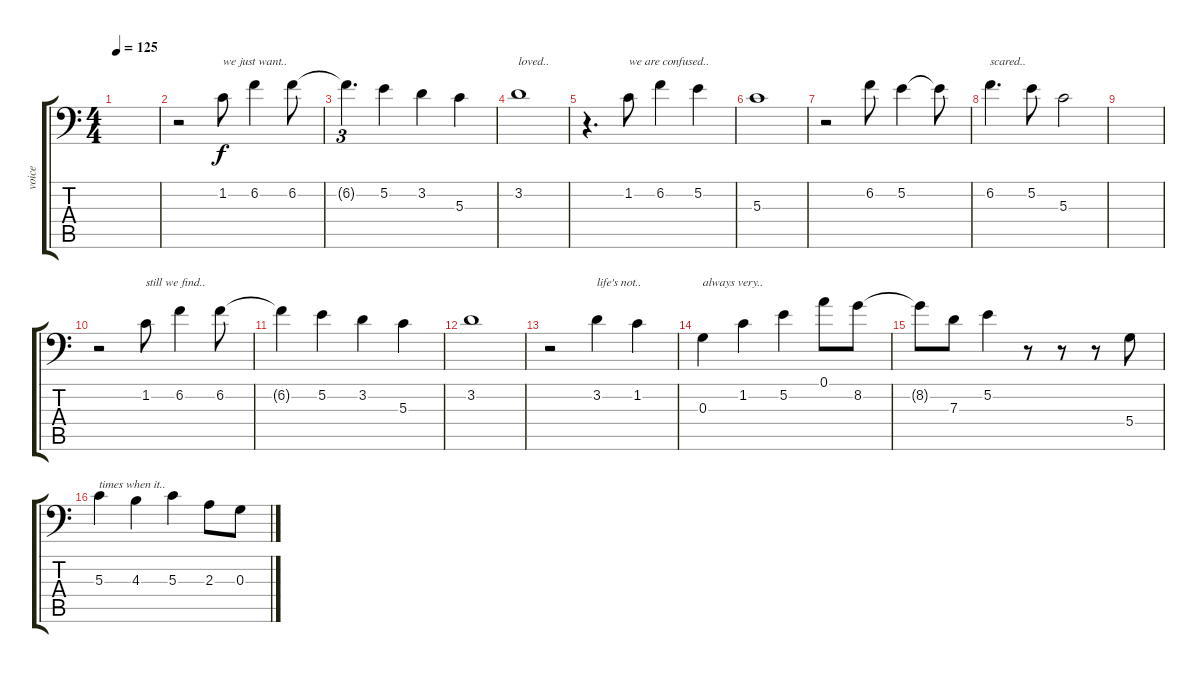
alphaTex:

\track ("voice" "voice") {instrument lead3calliope}
\staff {score tabs}
\tuning (A4 B3 G3 D3 A2 E1) {hide}
\ts (4 4)
\tempo 125
\clef f4
\ks c
|
r.2 1.2.8{txt "we just want.."} 6.2.4 6.2.8 |
6.2{t}.4{d tu (3 2)} 5.2.4 3.2.4 5.3.4 |
3.2.1{txt "loved.."} |
r.4{d} 1.2.8{txt "we are confused.."} 6.2.4 5.2.4 |
5.3.1 |
r.2 6.2.8 5.2.4 5.2{t}.8 |
6.2.4{d txt "scared.."} 5.2.8 5.3.2 |
|
r.2 1.2.8{txt "still we find.."} 6.2.4 6.2.8 |
6.2{t}.4 5.2.4 3.2.4 5.3.4 |
3.2.1 |
r.2 3.2.4{txt "life's not.."} 1.2.4 |
0.3.4{txt "always very.."} 1.2.4 5.2.4 0.1.8 8.2.8 |
8.2{t}.8 7.3.8 5.2.4 r.8 r.8 r.8 5.4.8 |
5.3.4{txt "times when it.."} 4.3.4 5.3.4 2.3.8 0.3.8
